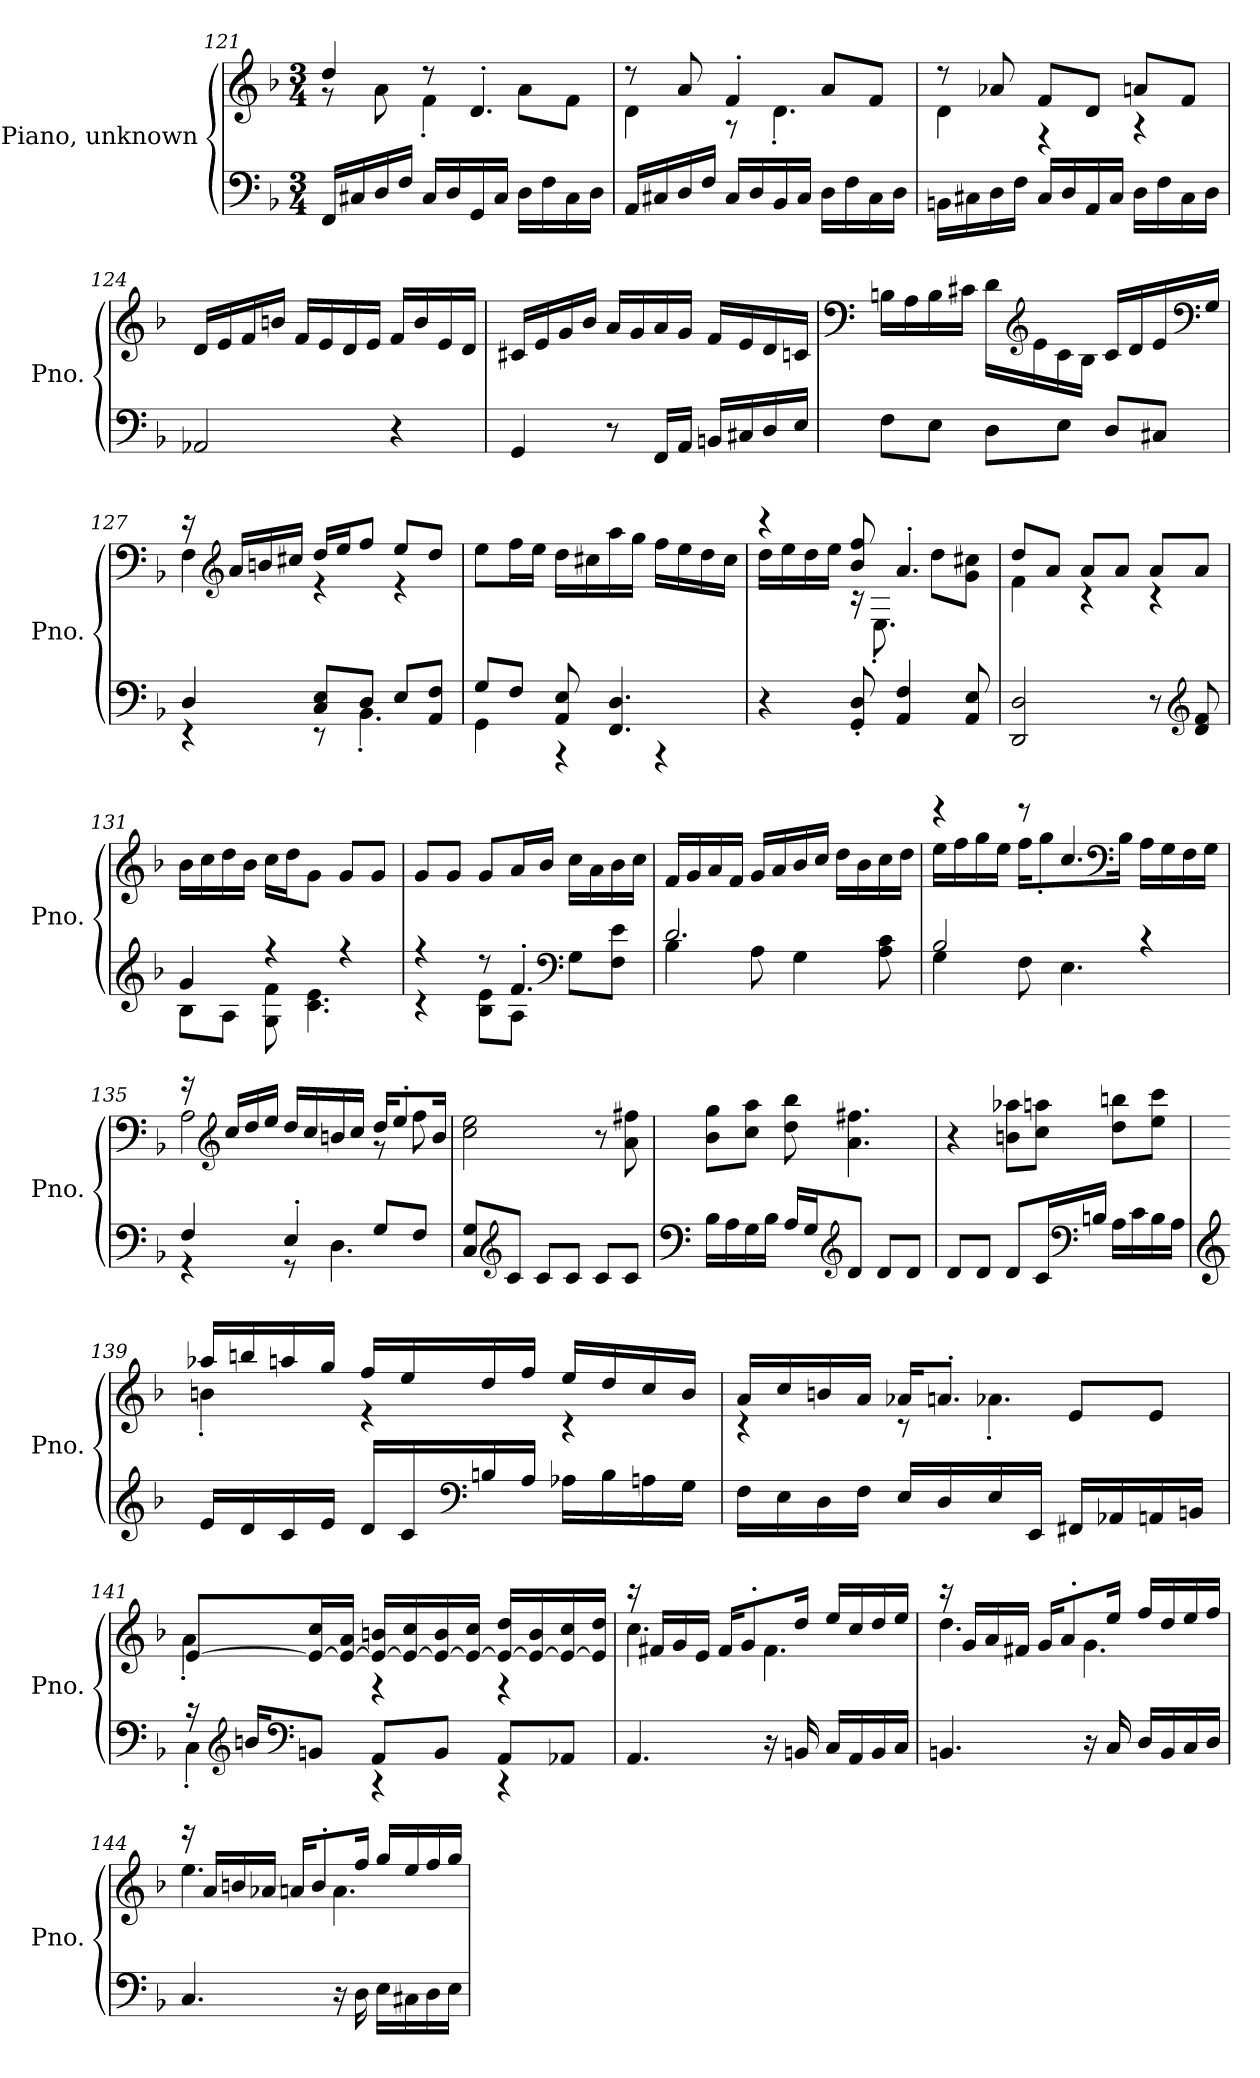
**kern	**kern
*part1	*part1
*staff2	*staff1
*I"Piano, unknown	*
*I'Pno.	*
!!LO:LB:g=z
*clefF4	*clefG2
*k[b-]	*k[b-]
*M3/4	*M3/4
=121	=121
*	*^
16FF/LL	4dd/	8r
16C#X/	.	.
16D/	.	8a\
16F/JJ	.	.
16C#/LL	8r	4f'\
16D/	.	.
16GG/	4.d'/	.
16C#/JJ	.	.
16D\LL	.	8a\L
16F\	.	.
16C#\	.	8f\J
16D\JJ	.	.
=122	=122	=122
16AA/LL	8r	4d\
16C#X/	.	.
16D/	8a/	.
16F/JJ	.	.
16C#/LL	4f'/	8r
16D/	.	.
16BB-/	.	4.d'\
16C#/JJ	.	.
16D\LL	8a/L	.
16F\	.	.
16C#\	8f/J	.
16D\JJ	.	.
=123	=123	=123
16BBn\LL	8r	4d\
16C#X\	.	.
16D\	8a-X/	.
16F\JJ	.	.
16C#/LL	8f/L	4r
16D/	.	.
16AA/	8d/J	.
16C#/JJ	.	.
16D\LL	8an/L	4r
16F\	.	.
16C#\	8f/J	.
16D\JJ	.	.
*	*v	*v
!!LO:LB:g=z
=124	=124
2AA-X/	16d/LL
.	16e/
.	16f/
.	16bn/JJ
.	16f/LL
.	16e/
.	16d/
.	16e/JJ
4r	16f/LL
.	16b/
.	16e/
.	16d/JJ
=125	=125
4GG/	16c#X/LL
.	16e/
.	16g/
.	16b-/JJ
8r	16a/LL
.	16g/
16FF/LL	16a/
16AA/JJ	16g/JJ
16BBn/LL	16f/LL
16C#X/	16e/
16D/	16d/
16E/JJ	16cn/JJ
!!LO:LB:g=z
=126	=126
*	*clefF4
8F\L	16Bn\LL
.	16A\
8E\J	16B\
.	16c#X\JJ
8D\L	16d\LL
*	*clefG2
.	16e\
8E\J	16c#\
.	16B\JJ
8D/L	16c#/LL
.	16d/
8C#X/J	16e/
*	*clefF4
.	16G/JJ
=127	=127
*^	*^
4D/	4r	16r	4F\
*	*	*clefG2	*
.	.	16a/LL	.
.	.	16bn/	.
.	.	16cc#X/JJ	.
8C/ 8E/L	8r	16dd/LL	4r
.	.	16ee/J	.
8D/J	4.BB-'\	8ff/J	.
8E/L	.	8ee/L	4r
8AA/ 8F/J	.	8dd/J	.
*	*	*v	*v
=128	=128	=128
8G/L	4GG\	8ee\L
8F/J	.	16ff\L
.	.	16ee\JJ
8AA/ 8E/	4r	16dd\LL
.	.	16cc#X\
4.FF/ 4.D/	.	16aa\
.	.	16gg\JJ
.	4r	16ff\LL
.	.	16ee\
.	.	16dd\
.	.	16cc#\JJ
*v	*v	*
!!LO:LB:g=z
=129	=129
*	*^
4r	4r	16dd\LL
.	.	16ee\
.	.	16dd\
.	.	16ee\JJ
8GG/' 8D/'	8b-/ 8ff/	16r
.	.	8.E'\
4AA/ 4F/	4.a'/	.
.	.	8dd\L
8AA/ 8E/	.	8g\ 8cc#X\J
=130	=130	=130
2DD/ 2D/	8dd/L	4f\
.	8a/J	.
.	8a/L	4r
.	8a/J	.
8r	8a/L	4r
*clefG2	*	*
8d/ 8f/	8a/J	.
*	*v	*v
=131	=131
*^	*
4g/	8B-\L	16b-\LL
.	.	16cc\
.	8A\J	16dd\
.	.	16b-\JJ
4r	8G\ 8f\	16cc\LL
.	.	16dd\J
.	4.c\ 4.e\	8g\J
4r	.	8g/L
.	.	8g/J
=132	=132	=132
4r	4r	8g/L
.	.	8g/J
8r	8B-\ 8e\L	8g/L
4.f'/	8A\J	16a/L
.	.	16b-/JJ
*clefF4	*	*
.	8G\L	16cc\LL
.	.	16a\
.	8F\ 8e\J	16b-\
.	.	16cc\JJ
!!LO:PB:g=z
=133	=133	=133
2.d/	4B-\	16f/LL
.	.	16g/
.	.	16a/
.	.	16f/JJ
.	8A\	16g/LL
.	.	16a/
.	4G\	16b-/
.	.	16cc/JJ
.	.	16dd\LL
.	.	16b-\
.	8A\ 8c\	16cc\
.	.	16dd\JJ
=134	=134	=134
*	*	*^
2B-/	4G\	4r	16ee\LL
.	.	.	16ff\
.	.	.	16gg\
.	.	.	16ee\JJ
.	8F\	8r	16ff\KL
.	.	.	8gg'\
.	4.E\	4.cc/	.
*	*	*clefF4	*
.	.	.	16B-\Jk
4r	.	.	16A\LL
.	.	.	16G\
.	.	.	16F\
.	.	.	16G\JJ
=135	=135	=135	=135
4F/	4r	16r	2A\
*	*	*clefG2	*
.	.	16cc/LL	.
.	.	16dd/	.
.	.	16ee/JJ	.
4E'/	8r	16dd/LL	.
.	.	16cc/	.
.	4.D\	16bn/	.
.	.	16cc/JJ	.
8G/L	.	16dd/KL	8r
.	.	8ee'/	.
8F/J	.	.	8ff\
.	.	16b/Jk	.
*v	*v	*	*
*	*v	*v
!!LO:LB:g=z
=136	=136
8C/ 8G/L	2cc\ 2ee\
*clefG2	*
8c/J	.
8c/L	.
8c/J	.
8c/L	8r
8c/J	8a\ 8ff#X\
=137	=137
*clefF4	*
16B-\LL	8b-\ 8gg\L
16A\	.
16G\	8cc\ 8aa\J
16B-\JJ	.
16A/LL	8dd\ 8bb-\
16G/J	.
*clefG2	*
8d/J	4.a\ 4.ff#X\
8d/L	.
8d/J	.
=138	=138
8d/L	4r
8d/J	.
8d/L	8bn\ 8aa-X\L
16c/L	8cc\ 8aan\J
*clefF4	*
16Bn/JJ	.
16A\LL	8dd\ 8bbn\L
16c\	.
16B\	8ee\ 8ccc\J
16A\JJ	.
!!LO:LB:g=z
=139	=139
*clefG2	*
*	*^
16e/LL	16aa-X/LL	4bn'\
16d/	16bbn/	.
16c/	16aan/	.
16e/JJ	16gg/JJ	.
16d/LL	16ff/LL	4r
16c/	16ee/	.
*clefF4	*	*
16Bn/	16dd/	.
16A/JJ	16ff/JJ	.
16A-X\LL	16ee/LL	4r
16B\	16dd/	.
16An\	16cc/	.
16G\JJ	16b/JJ	.
=140	=140	=140
16F\LL	16a/LL	4r
16E\	16cc/	.
16D\	16bn/	.
16F\JJ	16a/JJ	.
16E/LL	16a-X/KL	8r
16D/	8.an'/J	.
16E/	.	4.a-X'\
16EE/JJ	.	.
16FF#X/LL	8e/L	.
16AA-X/	.	.
16AAn/	8e/J	.
16BBn/JJ	.	.
!!LO:LB:g=z	!!
=141	=141	=141
*^	*	*
16r	4C'\	[8e/L	4a'\
*clefG2	*	*	*
16bn/KL	.	.	.
*clefF4	*	*	*
8BBn/J	.	16e/_ 16cc/L	.
.	.	16e/_ 16a/JJ	.
8AA/L	4r	16e/_ 16bn/LL	4r
.	.	16e/_ 16cc/	.
8BB/J	.	16e/_ 16b/	.
.	.	16e/_ 16cc/JJ	.
8AA/L	4r	16e/_ 16dd/LL	4r
.	.	16e/_ 16b/	.
8AA-X/J	.	16e/_ 16cc/	.
.	.	16e/] 16dd/JJ	.
*v	*v	*	*
=142	=142	=142
4.AA/	16r	4.cc\
.	16f#X/LL	.
.	16g/	.
.	16e/JJ	.
.	16f#/KL	.
.	8g'/	.
16r	.	4.f#\
16BBn/	16dd/Jk	.
16C/LL	16ee/LL	.
16AA/	16cc/	.
16BB/	16dd/	.
16C/JJ	16ee/JJ	.
!!LO:LB:g=z	!!
=143	=143	=143
4.BBn/	16r	4.dd\
.	16g/LL	.
.	16a/	.
.	16f#X/JJ	.
.	16g/KL	.
.	8a'/	.
16r	.	4.g\
16C/	16ee/Jk	.
16D/LL	16ff/LL	.
16BB/	16dd/	.
16C/	16ee/	.
16D/JJ	16ff/JJ	.
=144	=144	=144
4.C/	16r	4.ee\
.	16a/LL	.
.	16bn/	.
.	16a-X/JJ	.
.	16an/KL	.
.	8b'/	.
16r	.	4.a\
16D\	16ff/Jk	.
16E\LL	16gg/LL	.
16C#X\	16ee/	.
16D\	16ff/	.
16E\JJ	16gg/JJ	.
*	*v	*v
=	=
*-	*-
